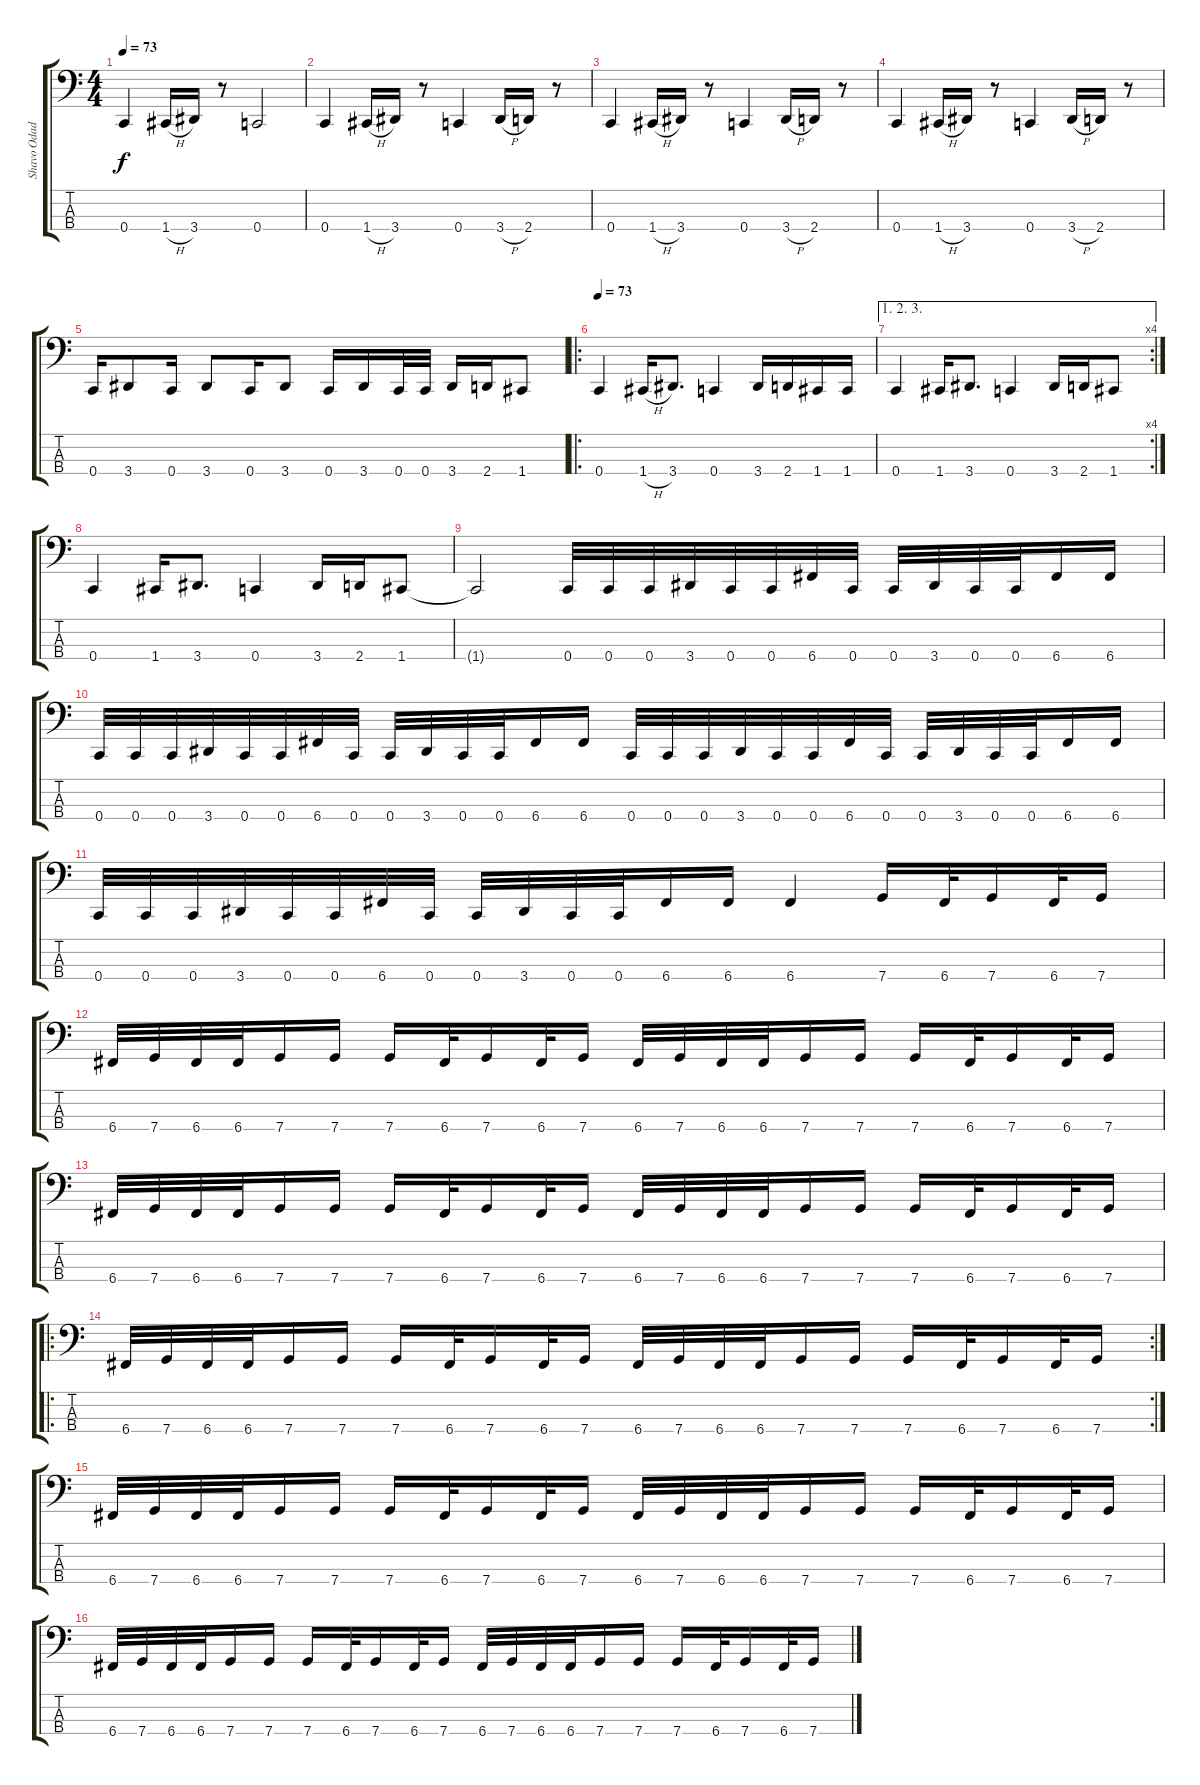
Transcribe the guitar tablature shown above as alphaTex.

\track ("Shavo Odadjian (Bass)" "Shavo Odad") {instrument electricbassfinger}
\staff {score tabs}
\tuning (F2 C2 G1 C1) {hide}
\ts (4 4)
\tempo 73
\clef f4
\ks c
0.4.4{dy f} 1.4{h}.16 3.4.16 r.8 0.4.2 |
0.4.4 1.4{h}.16 3.4.16 r.8 0.4.4 3.4{h}.16 2.4.16 r.8 |
0.4.4 1.4{h}.16 3.4.16 r.8 0.4.4 3.4{h}.16 2.4.16 r.8 |
0.4.4 1.4{h}.16 3.4.16 r.8 0.4.4 3.4{h}.16 2.4.16 r.8 |
0.4.16 3.4.8 0.4.16 3.4.8 0.4.16 3.4.8 0.4.16 3.4.16 0.4.32 0.4.32 3.4.16 2.4.16 1.4.8 |
\ro
\tempo 73
0.4.4 1.4{h}.16 3.4.8{d} 0.4.4 3.4.16 2.4.16 1.4.16 1.4.16 |
\ae (1 2 3)
\rc 4
0.4.4 1.4.16 3.4.8{d} 0.4.4 3.4.16 2.4.16 1.4.8 |
0.4.4 1.4.16 3.4.8{d} 0.4.4 3.4.16 2.4.16 1.4.8 |
1.4{t}.2 0.4.32 0.4.32 0.4.32 3.4.32 0.4.32 0.4.32 6.4.32 0.4.32 0.4.32 3.4.32 0.4.32 0.4.32 6.4.16 6.4.16 |
0.4.32 0.4.32 0.4.32 3.4.32 0.4.32 0.4.32 6.4.32 0.4.32 0.4.32 3.4.32 0.4.32 0.4.32 6.4.16 6.4.16 0.4.32 0.4.32 0.4.32 3.4.32 0.4.32 0.4.32 6.4.32 0.4.32 0.4.32 3.4.32 0.4.32 0.4.32 6.4.16 6.4.16 |
0.4.32 0.4.32 0.4.32 3.4.32 0.4.32 0.4.32 6.4.32 0.4.32 0.4.32 3.4.32 0.4.32 0.4.32 6.4.16 6.4.16 6.4.4 7.4.16 6.4.32 7.4.16 6.4.32 7.4.16 |
6.4.32 7.4.32 6.4.32 6.4.32 7.4.16 7.4.16 7.4.16 6.4.32 7.4.16 6.4.32 7.4.16 6.4.32 7.4.32 6.4.32 6.4.32 7.4.16 7.4.16 7.4.16 6.4.32 7.4.16 6.4.32 7.4.16 |
6.4.32 7.4.32 6.4.32 6.4.32 7.4.16 7.4.16 7.4.16 6.4.32 7.4.16 6.4.32 7.4.16 6.4.32 7.4.32 6.4.32 6.4.32 7.4.16 7.4.16 7.4.16 6.4.32 7.4.16 6.4.32 7.4.16 |
\ro
\rc 2
6.4.32 7.4.32 6.4.32 6.4.32 7.4.16 7.4.16 7.4.16 6.4.32 7.4.16 6.4.32 7.4.16 6.4.32 7.4.32 6.4.32 6.4.32 7.4.16 7.4.16 7.4.16 6.4.32 7.4.16 6.4.32 7.4.16 |
6.4.32 7.4.32 6.4.32 6.4.32 7.4.16 7.4.16 7.4.16 6.4.32 7.4.16 6.4.32 7.4.16 6.4.32 7.4.32 6.4.32 6.4.32 7.4.16 7.4.16 7.4.16 6.4.32 7.4.16 6.4.32 7.4.16 |
6.4.32 7.4.32 6.4.32 6.4.32 7.4.16 7.4.16 7.4.16 6.4.32 7.4.16 6.4.32 7.4.16 6.4.32 7.4.32 6.4.32 6.4.32 7.4.16 7.4.16 7.4.16 6.4.32 7.4.16 6.4.32 7.4.16
